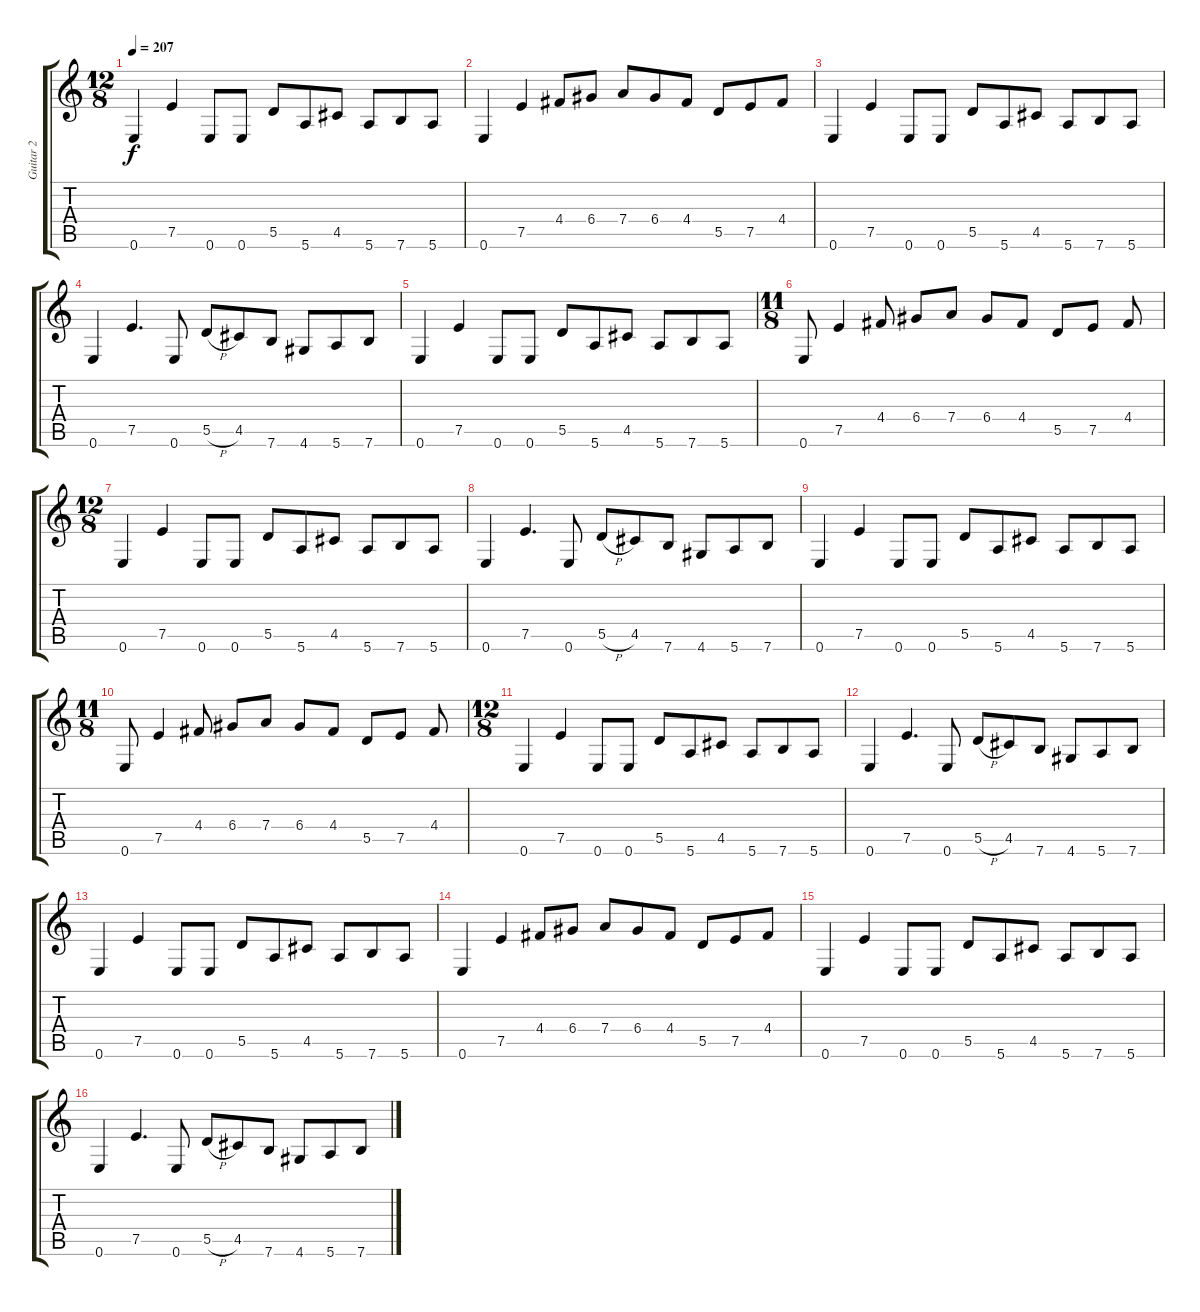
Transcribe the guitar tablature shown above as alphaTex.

\track ("Guitar 2" "Guitar 2") {instrument distortionguitar}
\staff {score tabs}
\tuning (E4 B3 G3 D3 A2 E2) {hide}
\ts (12 8)
\tempo 207
\clef g2
\ks c
0.6.4{dy f} 7.5.4 0.6.8 0.6.8 5.5.8 5.6.8 4.5.8 5.6.8 7.6.8 5.6.8 |
0.6.4 7.5.4 4.4.8 6.4.8 7.4.8 6.4.8 4.4.8 5.5.8 7.5.8 4.4.8 |
0.6.4 7.5.4 0.6.8 0.6.8 5.5.8 5.6.8 4.5.8 5.6.8 7.6.8 5.6.8 |
0.6.4 7.5.4{d} 0.6.8 5.5{h}.8 4.5.8 7.6.8 4.6.8 5.6.8 7.6.8 |
0.6.4 7.5.4 0.6.8 0.6.8 5.5.8 5.6.8 4.5.8 5.6.8 7.6.8 5.6.8 |
\ts (11 8)
0.6.8 7.5.4 4.4.8 6.4.8 7.4.8 6.4.8 4.4.8 5.5.8 7.5.8 4.4.8 |
\ts (12 8)
0.6.4 7.5.4 0.6.8 0.6.8 5.5.8 5.6.8 4.5.8 5.6.8 7.6.8 5.6.8 |
0.6.4 7.5.4{d} 0.6.8 5.5{h}.8 4.5.8 7.6.8 4.6.8 5.6.8 7.6.8 |
0.6.4 7.5.4 0.6.8 0.6.8 5.5.8 5.6.8 4.5.8 5.6.8 7.6.8 5.6.8 |
\ts (11 8)
0.6.8 7.5.4 4.4.8 6.4.8 7.4.8 6.4.8 4.4.8 5.5.8 7.5.8 4.4.8 |
\ts (12 8)
0.6.4 7.5.4 0.6.8 0.6.8 5.5.8 5.6.8 4.5.8 5.6.8 7.6.8 5.6.8 |
0.6.4 7.5.4{d} 0.6.8 5.5{h}.8 4.5.8 7.6.8 4.6.8 5.6.8 7.6.8 |
0.6.4 7.5.4 0.6.8 0.6.8 5.5.8 5.6.8 4.5.8 5.6.8 7.6.8 5.6.8 |
0.6.4 7.5.4 4.4.8 6.4.8 7.4.8 6.4.8 4.4.8 5.5.8 7.5.8 4.4.8 |
0.6.4 7.5.4 0.6.8 0.6.8 5.5.8 5.6.8 4.5.8 5.6.8 7.6.8 5.6.8 |
0.6.4 7.5.4{d} 0.6.8 5.5{h}.8 4.5.8 7.6.8 4.6.8 5.6.8 7.6.8
